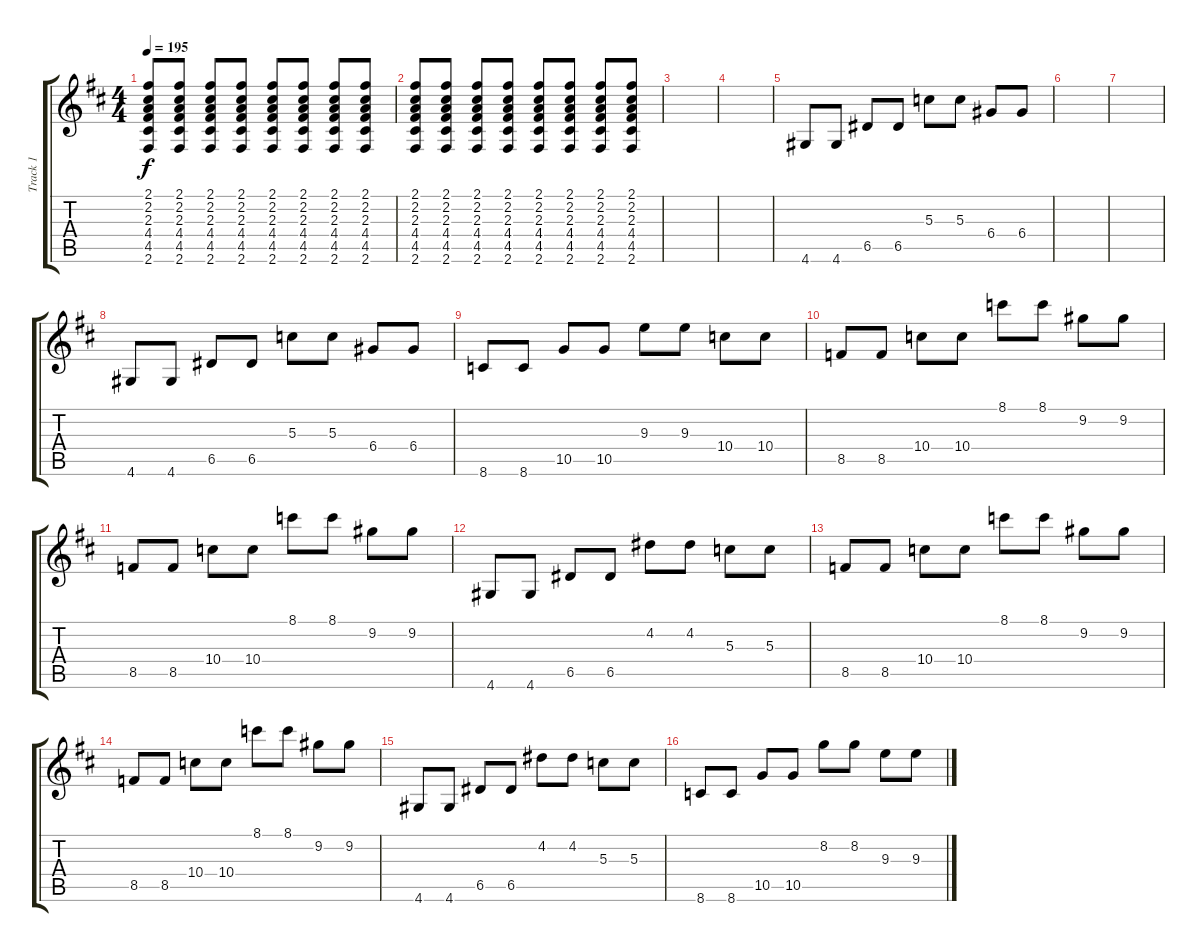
\track ("Track 1" "Track 1") {instrument overdrivenguitar}
\staff {score tabs}
\tuning (E4 B3 G3 D3 A2 E2) {hide}
\ts (4 4)
\tempo 195
\clef g2
\ks d
(2.1 2.2 2.3 4.4 4.5 2.6).8{dy f} (2.1 2.2 2.3 4.4 4.5 2.6).8 (2.1 2.2 2.3 4.4 4.5 2.6).8 (2.1 2.2 2.3 4.4 4.5 2.6).8 (2.1 2.2 2.3 4.4 4.5 2.6).8 (2.1 2.2 2.3 4.4 4.5 2.6).8 (2.1 2.2 2.3 4.4 4.5 2.6).8 (2.1 2.2 2.3 4.4 4.5 2.6).8 |
(2.1 2.2 2.3 4.4 4.5 2.6).8 (2.1 2.2 2.3 4.4 4.5 2.6).8 (2.1 2.2 2.3 4.4 4.5 2.6).8 (2.1 2.2 2.3 4.4 4.5 2.6).8 (2.1 2.2 2.3 4.4 4.5 2.6).8 (2.1 2.2 2.3 4.4 4.5 2.6).8 (2.1 2.2 2.3 4.4 4.5 2.6).8 (2.1 2.2 2.3 4.4 4.5 2.6).8 |
|
|
4.6.8 4.6.8 6.5.8 6.5.8 5.3.8 5.3.8 6.4.8 6.4.8 |
|
|
4.6.8 4.6.8 6.5.8 6.5.8 5.3.8 5.3.8 6.4.8 6.4.8 |
8.6.8 8.6.8 10.5.8 10.5.8 9.3.8 9.3.8 10.4.8 10.4.8 |
8.5.8{instrument electricguitarclean} 8.5.8 10.4.8 10.4.8 8.1.8 8.1.8 9.2.8 9.2.8 |
8.5.8 8.5.8 10.4.8 10.4.8 8.1.8 8.1.8 9.2.8 9.2.8 |
4.6.8{instrument overdrivenguitar} 4.6.8 6.5.8 6.5.8 4.2.8 4.2.8 5.3.8 5.3.8 |
8.5.8{instrument electricguitarclean} 8.5.8 10.4.8 10.4.8 8.1.8 8.1.8 9.2.8 9.2.8 |
8.5.8 8.5.8 10.4.8 10.4.8 8.1.8 8.1.8 9.2.8 9.2.8 |
4.6.8{instrument overdrivenguitar} 4.6.8 6.5.8 6.5.8 4.2.8 4.2.8 5.3.8 5.3.8 |
8.6.8 8.6.8 10.5.8 10.5.8 8.2.8 8.2.8 9.3.8 9.3.8
